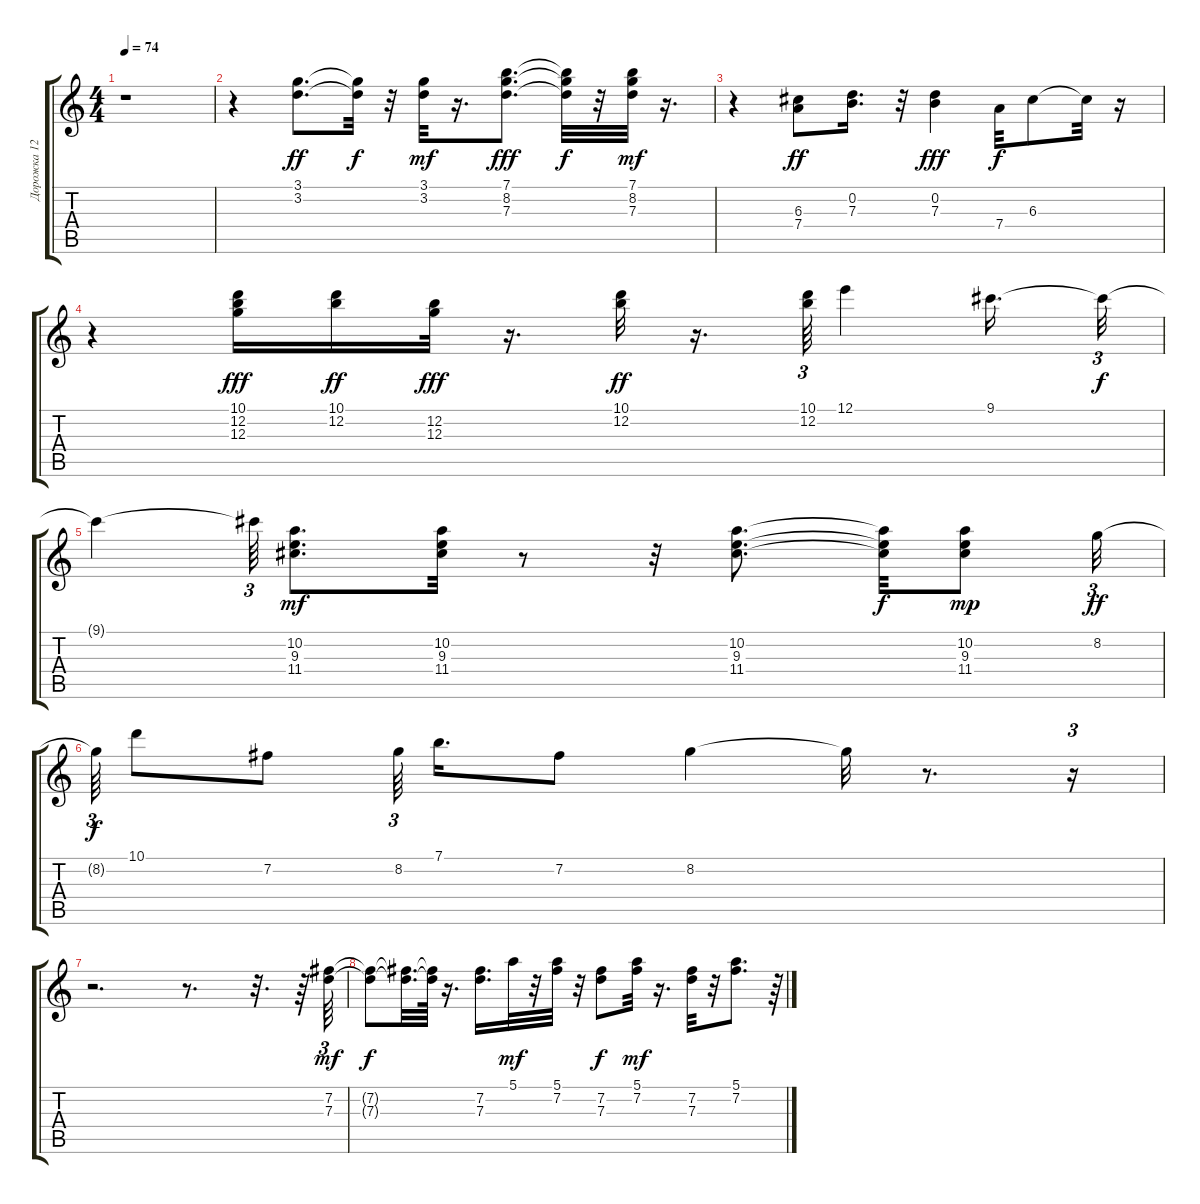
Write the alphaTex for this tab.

\track ("Дорожка 12" "Дорожка 12") {instrument electricguitarclean}
\staff {score tabs}
\tuning (E4 B3 G3 D3 A2 E2) {hide}
\ts (4 4)
\tempo 74
\clef g2
\ks c
r.1{dy ff} |
r.4 (3.1 3.2).8{d} (3.1{t} 3.2{t}).32{dy f} r.32 (3.1 3.2).32{dy mf} r.16{d} (7.1 8.2 7.3).8{d dy fff} (7.1{t} 8.2{t} 7.3{t}).32{dy f} r.32 (7.1 8.2 7.3).32{dy mf} r.16{d} |
r.4 (6.3 7.4).8{dy ff} (0.2 7.3).16{d} r.32 (0.2 7.3).4{dy fff} 7.4.32{dy f} 6.3.8 6.3{t}.32 r.16 |
r.4 (10.1 12.2 12.3).16{dy fff} (10.1 12.2).16{dy ff} (12.2 12.3).32{dy fff} r.16{d} (10.1 12.2).32{dy ff} r.16{d} (10.1 12.2).64{tu (3 2)} 12.1.4 9.1.16{d} 9.1{t}.32{tu (3 2) dy f} |
9.1{t}.4 9.1{t}.64{tu (3 2)} (10.2 9.3 11.4).8{d dy mf} (10.2 9.3 11.4).32 r.8 r.32 (10.2 9.3 11.4).8{d} (10.2{t} 9.3{t} 11.4{t}).32{dy f} (10.2 9.3 11.4).8{dy mp} 8.2.32{tu (3 2) dy ff} |
8.2{t}.64{tu (3 2) dy f} 10.1.8 7.2.8 8.2.64{tu (3 2)} 7.1.16{d} 7.2.8 8.2.4 8.2{t}.32 r.8{d} r.16{tu (3 2)} |
r.2{d} r.8{d} r.32{d} r.64 (7.2 7.3).64{tu (3 2) dy mf} |
(7.2{t} 7.3{t}).8{dy f} (7.2{t} 7.3{t}).32{d} (7.2{t} 7.3{t}).64 r.16{d} (7.2 7.3).16{d} 5.1.32{dy mf} r.32 (5.1 7.2).32 r.32 (7.2 7.3).8{dy f} (5.1 7.2).32{dy mf} r.16{d} (7.2 7.3).32 r.32 (5.1 7.2).8{d} r.64{tu (3 2)}
